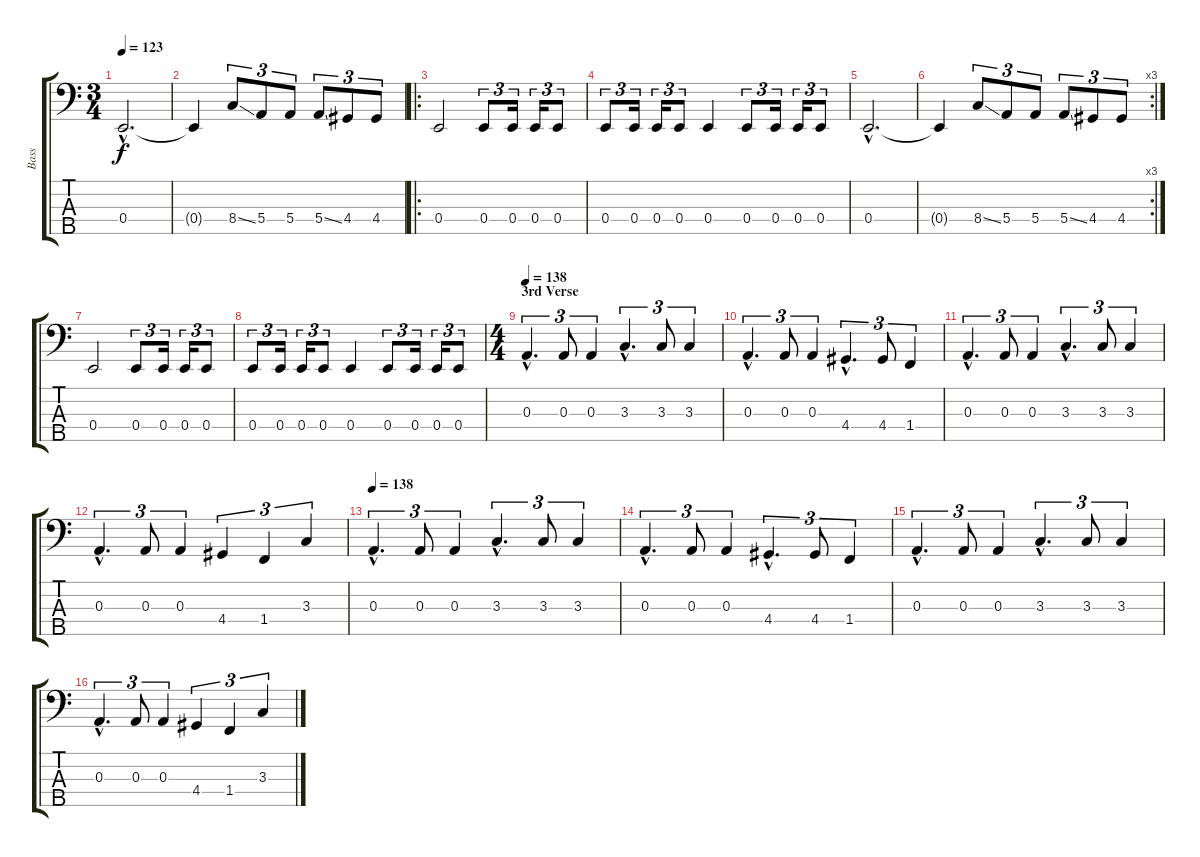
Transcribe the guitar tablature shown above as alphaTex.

\track ("Bass" "Bass") {instrument electricbassfinger}
\staff {score tabs}
\tuning (G2 D2 A1 E1 B0) {hide}
\ts (3 4)
\tempo 123
\clef f4
\ks c
0.4{hac}.2{d dy f} |
0.4{t}.4 8.4{ss}.8{tu (3 2)} 5.4.8{tu (3 2)} 5.4.8{tu (3 2)} 5.4{ss}.8{tu (3 2)} 4.4.8{tu (3 2)} 4.4.8{tu (3 2)} |
\ro
0.4.2 0.4.8{tu (3 2)} 0.4.16{tu (3 2)} 0.4.16{tu (3 2)} 0.4.8{tu (3 2)} |
0.4.8{tu (3 2)} 0.4.16{tu (3 2)} 0.4.16{tu (3 2)} 0.4.8{tu (3 2)} 0.4.4 0.4.8{tu (3 2)} 0.4.16{tu (3 2)} 0.4.16{tu (3 2)} 0.4.8{tu (3 2)} |
0.4{hac}.2{d} |
\rc 3
0.4{t}.4 8.4{ss}.8{tu (3 2)} 5.4.8{tu (3 2)} 5.4.8{tu (3 2)} 5.4{ss}.8{tu (3 2)} 4.4.8{tu (3 2)} 4.4.8{tu (3 2)} |
0.4.2 0.4.8{tu (3 2)} 0.4.16{tu (3 2)} 0.4.16{tu (3 2)} 0.4.8{tu (3 2)} |
0.4.8{tu (3 2)} 0.4.16{tu (3 2)} 0.4.16{tu (3 2)} 0.4.8{tu (3 2)} 0.4.4 0.4.8{tu (3 2)} 0.4.16{tu (3 2)} 0.4.16{tu (3 2)} 0.4.8{tu (3 2)} |
\ts (4 4)
\section ("" "3rd Verse")
\tempo 138
0.3{hac}.4{d tu (3 2)} 0.3.8{tu (3 2)} 0.3.4{tu (3 2)} 3.3{hac}.4{d tu (3 2)} 3.3.8{tu (3 2)} 3.3.4{tu (3 2)} |
0.3{hac}.4{d tu (3 2)} 0.3.8{tu (3 2)} 0.3.4{tu (3 2)} 4.4{hac}.4{d tu (3 2)} 4.4.8{tu (3 2)} 1.4.4{tu (3 2)} |
0.3{hac}.4{d tu (3 2)} 0.3.8{tu (3 2)} 0.3.4{tu (3 2)} 3.3{hac}.4{d tu (3 2)} 3.3.8{tu (3 2)} 3.3.4{tu (3 2)} |
0.3{hac}.4{d tu (3 2)} 0.3.8{tu (3 2)} 0.3.4{tu (3 2)} 4.4.4{tu (3 2)} 1.4.4{tu (3 2)} 3.3.4{tu (3 2)} |
\tempo 138
0.3{hac}.4{d tu (3 2)} 0.3.8{tu (3 2)} 0.3.4{tu (3 2)} 3.3{hac}.4{d tu (3 2)} 3.3.8{tu (3 2)} 3.3.4{tu (3 2)} |
0.3{hac}.4{d tu (3 2)} 0.3.8{tu (3 2)} 0.3.4{tu (3 2)} 4.4{hac}.4{d tu (3 2)} 4.4.8{tu (3 2)} 1.4.4{tu (3 2)} |
0.3{hac}.4{d tu (3 2)} 0.3.8{tu (3 2)} 0.3.4{tu (3 2)} 3.3{hac}.4{d tu (3 2)} 3.3.8{tu (3 2)} 3.3.4{tu (3 2)} |
0.3{hac}.4{d tu (3 2)} 0.3.8{tu (3 2)} 0.3.4{tu (3 2)} 4.4.4{tu (3 2)} 1.4.4{tu (3 2)} 3.3.4{tu (3 2)}
